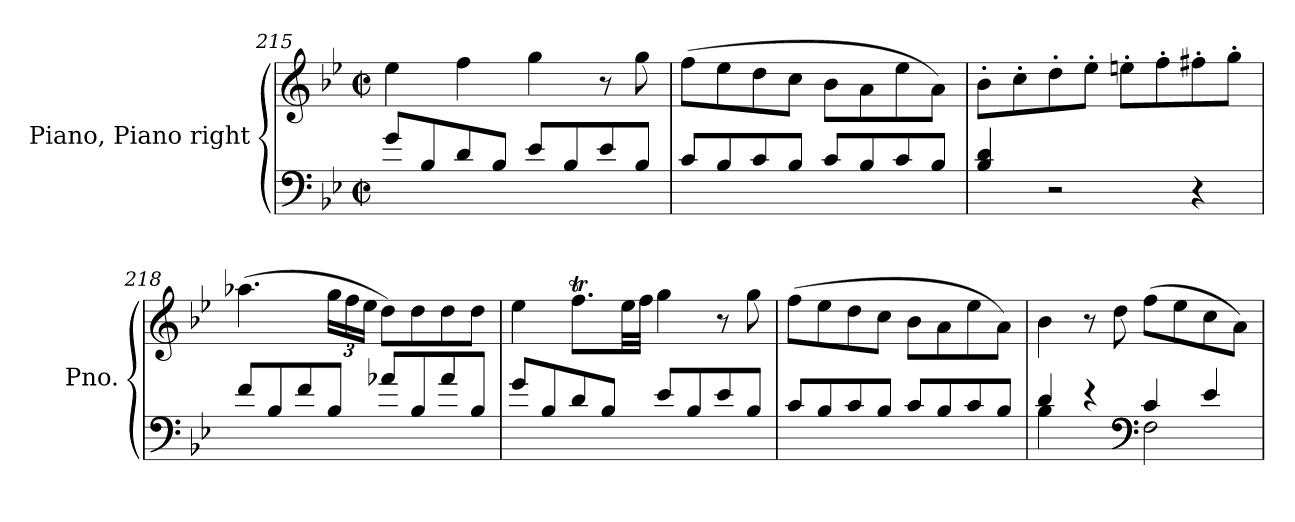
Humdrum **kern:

**kern	**kern
*part1	*part1
*staff2	*staff1
*I"Piano, Piano right	*
*I'Pno.	*
*clefF4	*clefG2
*k[b-e-]	*k[b-e-]
*M2/2	*M2/2
*met(c|)	*met(c|)
=215	=215
8g/L	4ee-\
8B-/	.
8d/	4ff\
8B-/J	.
8e-/L	4gg\
8B-/	.
8e-/	8r
8B-/J	8gg\
=216	=216
8c/L	(>8ff\L
8B-/	8ee-\
8c/	8dd\
8B-/J	8cc\J
8c/L	8b-\L
8B-/	8a\
8c/	8ee-\
8B-/J	8a\J)
=217	=217
4B-/ 4d/	8b-'\L
.	8cc'\
2r	8dd'\
.	8ee-'\J
.	8een'\L
.	8ff'\
4r	8ff#X'\
.	8gg'\J
=218	=218
8f/L	(>4.aa-X\
8B-/	.
8f/	.
*	*Xbrackettup
8B-/J	24gg\LL
.	24ff\
.	24ee-\JJ
8a-X/L	8dd\L)
8B-/	8dd\
8a-/	8dd\
8B-/J	8dd\J
=219	=219
8g/L	4ee-\
8B-/	.
8d/	8.ffT\L
8B-/J	.
.	32ee-\LL
.	32ff\JJJ
8e-/L	4gg\
8B-/	.
8e-/	8r
8B-/J	8gg\
=220	=220
8c/L	(>8ff\L
8B-/	8ee-\
8c/	8dd\
8B-/J	8cc\J
8c/L	8b-\L
8B-/	8a\
8c/	8ee-\
8B-/J	8a\J)
=221	=221
*^	*
4d/	4B-\	4b-\
4re	4ryy	8r
.	.	8dd\
*clefF4	*	*
4c/	2F\	(>8ff\L
.	.	8ee-\
4e-/	.	8cc\
.	.	8a\J)
*v	*v	*
=	=
*-	*-
